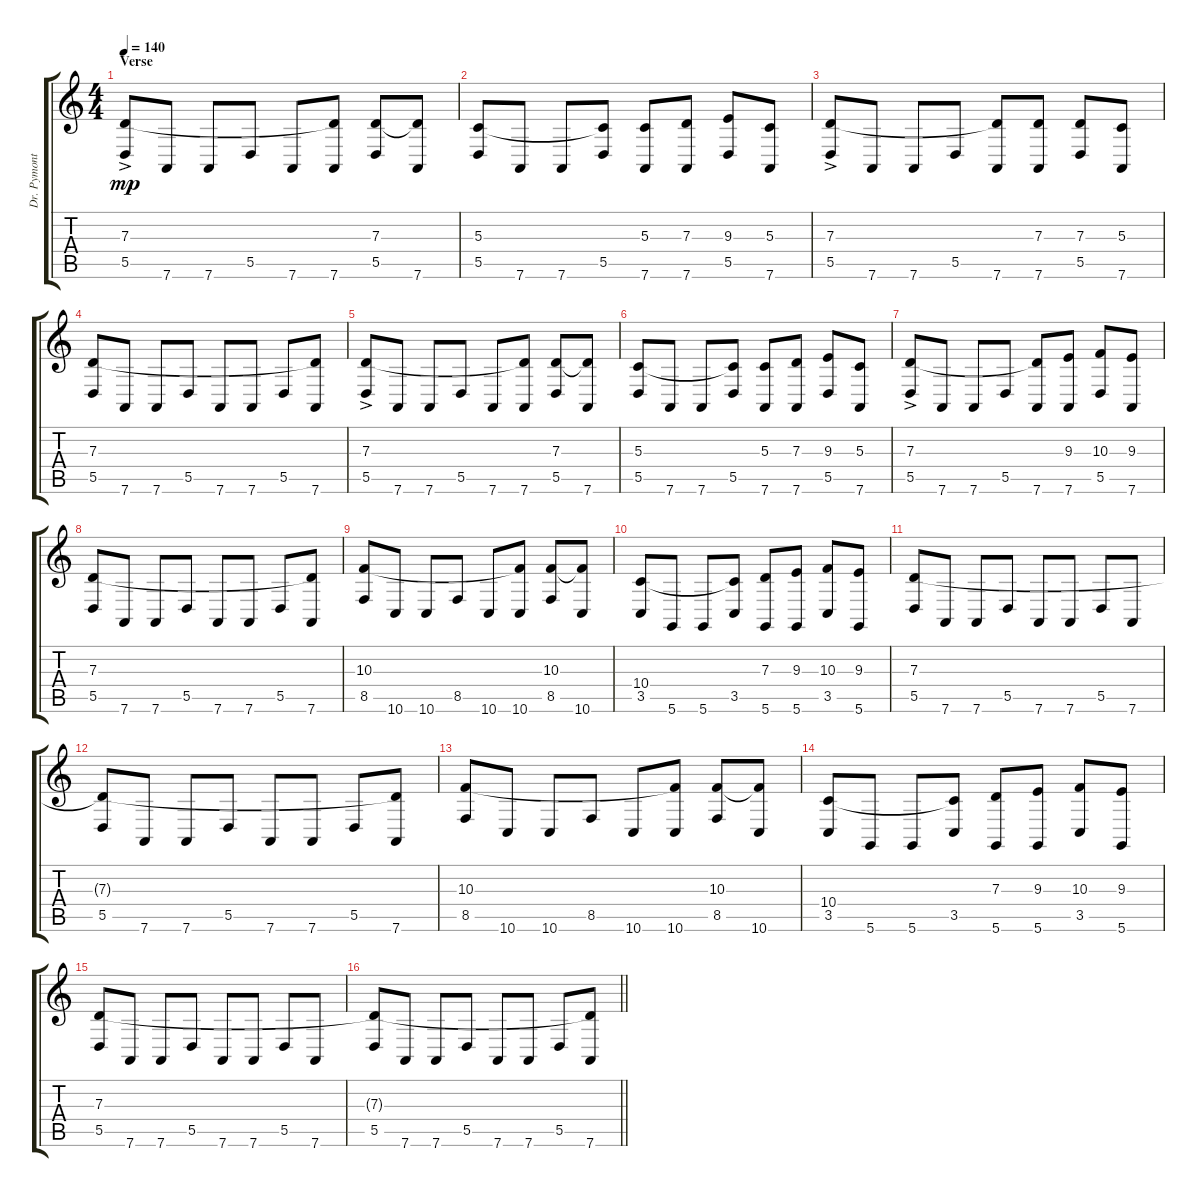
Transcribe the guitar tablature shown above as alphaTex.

\track ("Dr. Pymonte" "Dr. Pymont") {instrument orchestralharp}
\staff {score tabs}
\tuning (E4 B3 G3 D3 A2 D2) {hide}
\ts (4 4)
\section ("" "Verse")
\tempo 140
\clef g2
\ks c
(7.3{ac} 5.5).8{dy mp} 7.6.8 7.6.8 5.5.8 7.6.8 (7.3{t} 7.6).8 (7.3 5.5).8 (7.3{t} 7.6).8 |
(5.3 5.5).8 7.6.8 7.6.8 (5.3{t} 5.5).8 (5.3 7.6).8 (7.3 7.6).8 (9.3 5.5).8 (5.3 7.6).8 |
(7.3{ac} 5.5).8 7.6.8 7.6.8 5.5.8 (7.3{t} 7.6).8 (7.3 7.6).8 (7.3 5.5).8 (5.3 7.6).8 |
(7.3 5.5).8 7.6.8 7.6.8 5.5.8 7.6.8 7.6.8 5.5.8 (7.3{t} 7.6).8 |
(7.3{ac} 5.5).8 7.6.8 7.6.8 5.5.8 7.6.8 (7.3{t} 7.6).8 (7.3 5.5).8 (7.3{t} 7.6).8 |
(5.3 5.5).8 7.6.8 7.6.8 (5.3{t} 5.5).8 (5.3 7.6).8 (7.3 7.6).8 (9.3 5.5).8 (5.3 7.6).8 |
(7.3{ac} 5.5).8 7.6.8 7.6.8 5.5.8 (7.3{t} 7.6).8 (9.3 7.6).8 (10.3 5.5).8 (9.3 7.6).8 |
(7.3 5.5).8 7.6.8 7.6.8 5.5.8 7.6.8 7.6.8 5.5.8 (7.3{t} 7.6).8 |
(10.3 8.5).8 10.6.8 10.6.8 8.5.8 10.6.8 (10.3{t} 10.6).8 (10.3 8.5).8 (10.3{t} 10.6).8 |
(10.4 3.5).8 5.6.8 5.6.8 (10.4{t} 3.5).8 (7.3 5.6).8 (9.3 5.6).8 (10.3 3.5).8 (9.3 5.6).8 |
(7.3 5.5).8 7.6.8 7.6.8 5.5.8 7.6.8 7.6.8 5.5.8 7.6.8 |
(7.3{t} 5.5).8 7.6.8 7.6.8 5.5.8 7.6.8 7.6.8 5.5.8 (7.3{t} 7.6).8 |
(10.3 8.5).8 10.6.8 10.6.8 8.5.8 10.6.8 (10.3{t} 10.6).8 (10.3 8.5).8 (10.3{t} 10.6).8 |
(10.4 3.5).8 5.6.8 5.6.8 (10.4{t} 3.5).8 (7.3 5.6).8 (9.3 5.6).8 (10.3 3.5).8 (9.3 5.6).8 |
(7.3 5.5).8 7.6.8 7.6.8 5.5.8 7.6.8 7.6.8 5.5.8 7.6.8 |
\barLineRight lightlight
(7.3{t} 5.5).8 7.6.8 7.6.8 5.5.8 7.6.8 7.6.8 5.5.8 (7.3{t} 7.6).8
